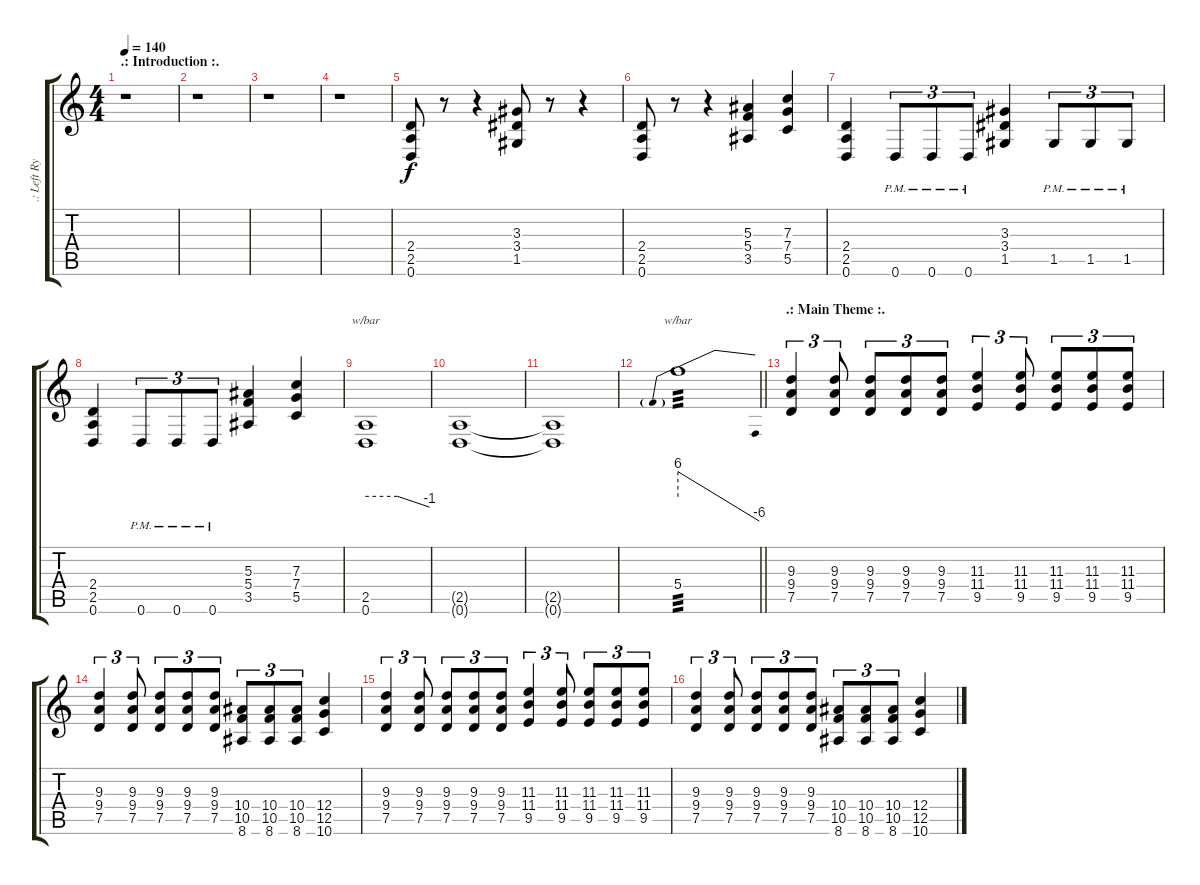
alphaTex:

\track (".: Left Rythm Guitar :." ".: Left Ry") {mute instrument overdrivenguitar}
\staff {score tabs}
\tuning (D4 A3 F3 C3 G2 D2) {hide}
\ts (4 4)
\section ("" ".: Introduction :.")
\tempo 140
\clef g2
\ks c
r.1{dy f instrument overdrivenguitar} |
r.1 |
r.1 |
r.1 |
(2.4 2.5 0.6).8 r.8 r.4 (3.3 3.4 1.5).8 r.8 r.4 |
(2.4 2.5 0.6).8 r.8 r.4 (5.3 5.4 3.5).4 (7.3 7.4 5.5).4 |
(2.4 2.5 0.6).4 0.6{pm}.8{tu (3 2)} 0.6{pm}.8{tu (3 2)} 0.6{pm}.8{tu (3 2)} (3.3 3.4 1.5).4 1.5{pm}.8{tu (3 2)} 1.5{pm}.8{tu (3 2)} 1.5{pm}.8{tu (3 2)} |
(2.4 2.5 0.6).4 0.6{pm}.8{tu (3 2)} 0.6{pm}.8{tu (3 2)} 0.6{pm}.8{tu (3 2)} (5.3 5.4 3.5).4 (7.3 7.4 5.5).4 |
(2.5 0.6).1{tbe (custom default 0 0 30 0 60 -4)} |
(2.5{t} 0.6{t}).1 |
(2.5{t} 0.6{t}).1 |
\barLineRight lightlight
5.4.1{tbe (predivedive default 0 24 60 -24) tp 3} |
\section ("" ".: Main Theme :.")
(9.3 9.4 7.5).4{tu (3 2)} (9.3 9.4 7.5).8{tu (3 2)} (9.3 9.4 7.5).8{tu (3 2)} (9.3 9.4 7.5).8{tu (3 2)} (9.3 9.4 7.5).8{tu (3 2)} (11.3 11.4 9.5).4{tu (3 2)} (11.3 11.4 9.5).8{tu (3 2)} (11.3 11.4 9.5).8{tu (3 2)} (11.3 11.4 9.5).8{tu (3 2)} (11.3 11.4 9.5).8{tu (3 2)} |
(9.3 9.4 7.5).4{tu (3 2)} (9.3 9.4 7.5).8{tu (3 2)} (9.3 9.4 7.5).8{tu (3 2)} (9.3 9.4 7.5).8{tu (3 2)} (9.3 9.4 7.5).8{tu (3 2)} (10.4 10.5 8.6).8{tu (3 2)} (10.4 10.5 8.6).8{tu (3 2)} (10.4 10.5 8.6).8{tu (3 2)} (12.4 12.5 10.6).4 |
(9.3 9.4 7.5).4{tu (3 2)} (9.3 9.4 7.5).8{tu (3 2)} (9.3 9.4 7.5).8{tu (3 2)} (9.3 9.4 7.5).8{tu (3 2)} (9.3 9.4 7.5).8{tu (3 2)} (11.3 11.4 9.5).4{tu (3 2)} (11.3 11.4 9.5).8{tu (3 2)} (11.3 11.4 9.5).8{tu (3 2)} (11.3 11.4 9.5).8{tu (3 2)} (11.3 11.4 9.5).8{tu (3 2)} |
(9.3 9.4 7.5).4{tu (3 2)} (9.3 9.4 7.5).8{tu (3 2)} (9.3 9.4 7.5).8{tu (3 2)} (9.3 9.4 7.5).8{tu (3 2)} (9.3 9.4 7.5).8{tu (3 2)} (10.4 10.5 8.6).8{tu (3 2)} (10.4 10.5 8.6).8{tu (3 2)} (10.4 10.5 8.6).8{tu (3 2)} (12.4 12.5 10.6).4
